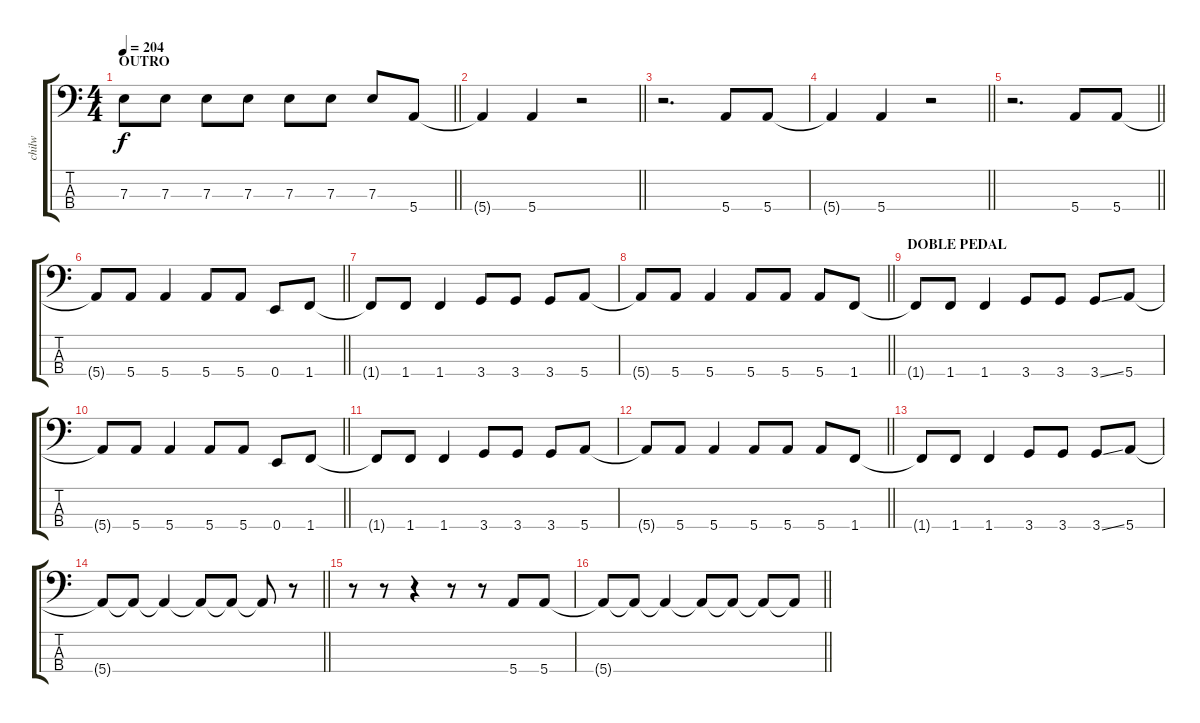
\track ("chilw" "chilw") {instrument electricbassfinger}
\staff {score tabs}
\tuning (G2 D2 A1 E1) {hide}
\ts (4 4)
\section ("" "OUTRO")
\tempo 204
\clef f4
\barLineRight lightlight
\ks c
7.3.8{dy f} 7.3.8 7.3.8 7.3.8 7.3.8 7.3.8 7.3.8 5.4.8 |
\barLineRight lightlight
5.4{t}.4 5.4.4 r.2 |
r.2{d} 5.4.8 5.4.8 |
\barLineRight lightlight
5.4{t}.4 5.4.4 r.2 |
\barLineRight lightlight
r.2{d} 5.4.8 5.4.8 |
\barLineRight lightlight
5.4{t}.8 5.4.8 5.4.4 5.4.8 5.4.8 0.4.8 1.4.8 |
1.4{t}.8 1.4.8 1.4.4 3.4.8 3.4.8 3.4.8 5.4.8 |
\barLineRight lightlight
5.4{t}.8 5.4.8 5.4.4 5.4.8 5.4.8 5.4.8 1.4.8 |
\section ("" "DOBLE PEDAL")
1.4{t}.8 1.4.8 1.4.4 3.4.8 3.4.8 3.4{ss}.8 5.4.8 |
\barLineRight lightlight
5.4{t}.8 5.4.8 5.4.4 5.4.8 5.4.8 0.4.8 1.4.8 |
1.4{t}.8 1.4.8 1.4.4 3.4.8 3.4.8 3.4.8 5.4.8 |
\barLineRight lightlight
5.4{t}.8 5.4.8 5.4.4 5.4.8 5.4.8 5.4.8 1.4.8 |
1.4{t}.8 1.4.8 1.4.4 3.4.8 3.4.8 3.4{ss}.8 5.4.8 |
\barLineRight lightlight
5.4{t}.8 5.4{t}.8 5.4{t}.4 5.4{t}.8 5.4{t}.8 5.4{t}.8 r.8 |
r.8 r.8 r.4 r.8 r.8 5.4.8 5.4.8 |
\barLineRight lightlight
5.4{t}.8 5.4{t}.8 5.4{t}.4 5.4{t}.8 5.4{t}.8 5.4{t}.8 5.4{t}.8
